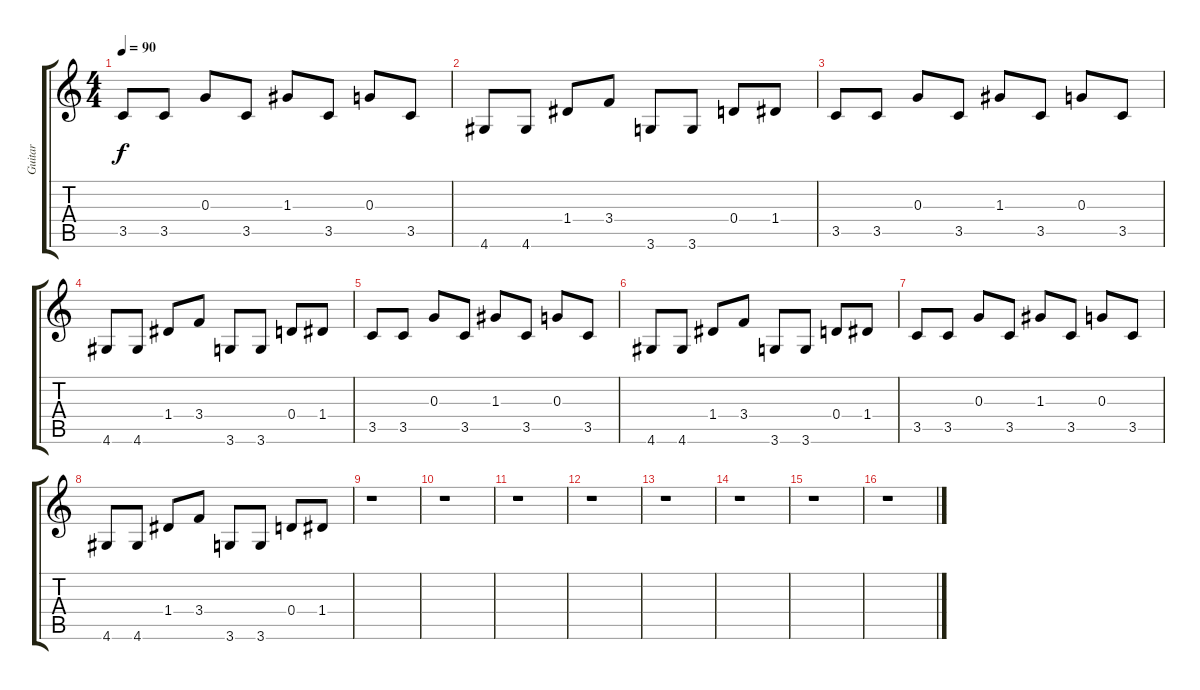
\track ("Guitar" "Guitar") {instrument overdrivenguitar}
\staff {score tabs}
\tuning (E4 B3 G3 D3 A2 E2) {hide}
\ts (4 4)
\tempo 90
\clef g2
\ks c
3.5.8{dy f} 3.5.8 0.3.8 3.5.8 1.3.8 3.5.8 0.3.8 3.5.8 |
4.6.8 4.6.8 1.4.8 3.4.8 3.6.8 3.6.8 0.4.8 1.4.8 |
3.5.8 3.5.8 0.3.8 3.5.8 1.3.8 3.5.8 0.3.8 3.5.8 |
4.6.8 4.6.8 1.4.8 3.4.8 3.6.8 3.6.8 0.4.8 1.4.8 |
3.5.8 3.5.8 0.3.8 3.5.8 1.3.8 3.5.8 0.3.8 3.5.8 |
4.6.8 4.6.8 1.4.8 3.4.8 3.6.8 3.6.8 0.4.8 1.4.8 |
3.5.8 3.5.8 0.3.8 3.5.8 1.3.8 3.5.8 0.3.8 3.5.8 |
4.6.8 4.6.8 1.4.8 3.4.8 3.6.8 3.6.8 0.4.8 1.4.8 |
r.1 |
r.1 |
r.1 |
r.1 |
r.1 |
r.1 |
r.1 |
r.1
